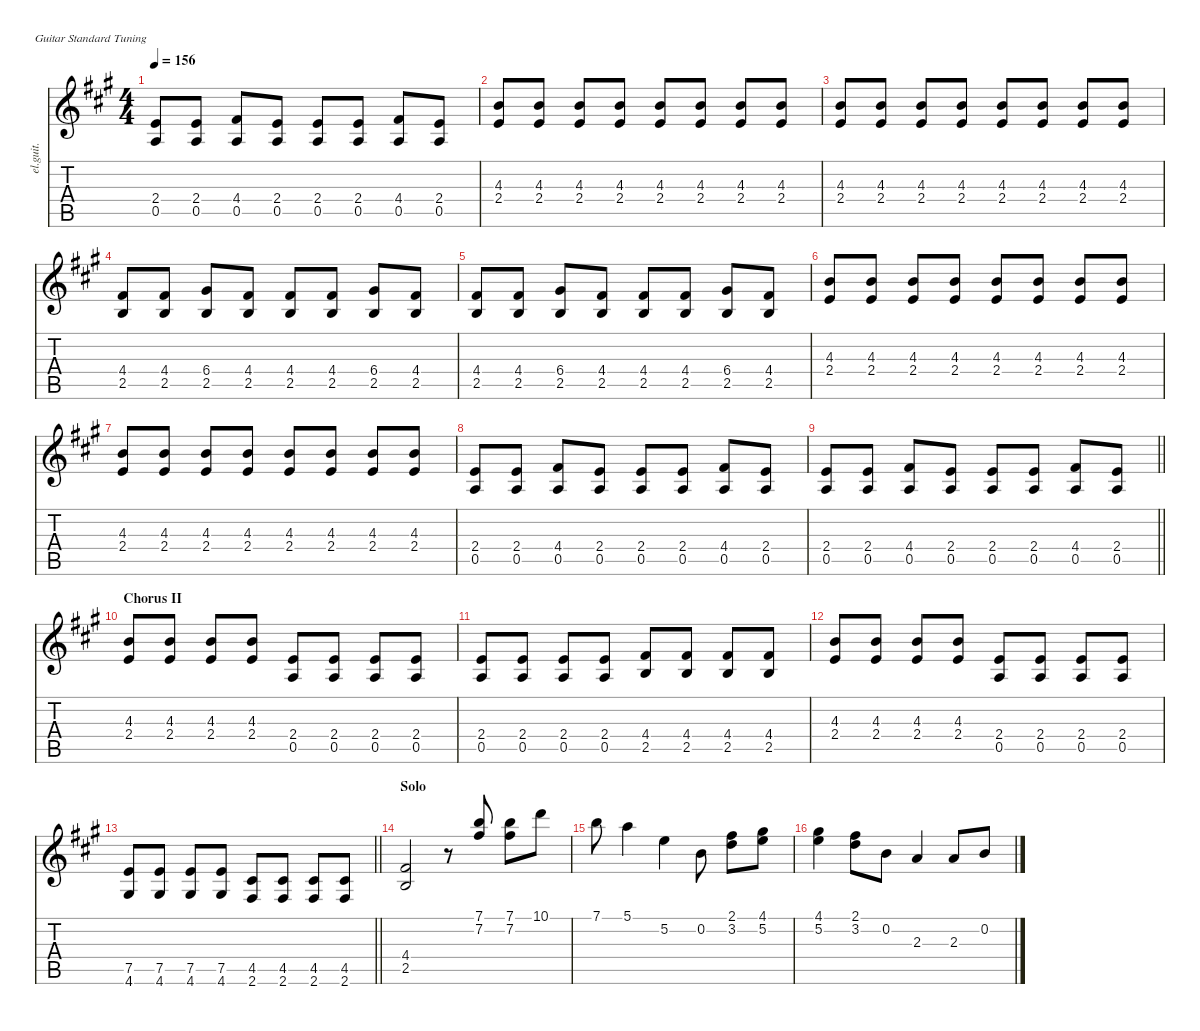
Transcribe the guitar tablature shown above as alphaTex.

\defaultSystemsLayout 4
\hideDynamics
\bracketExtendMode nobrackets
\otherSystemsTrackNameOrientation horizontal
\track ("Guitar" "el.guit.") {instrument electricguitarclean}
\staff {score tabs}
\tuning (E4 B3 G3 D3 A2 E2)
\ts (4 4)
\tempo 156
\clef g2
\ks a
(2.4{acc forcenatural} 0.5{acc forcenatural}).8{dy mf beam Up} (2.4{acc forcenatural} 0.5{acc forcenatural}).8{beam Up} (4.4{acc #} 0.5{acc forcenatural}).8{beam Up} (2.4{acc forcenatural} 0.5{acc forcenatural}).8{beam Up} (2.4{acc forcenatural} 0.5{acc forcenatural}).8{beam Up} (2.4{acc forcenatural} 0.5{acc forcenatural}).8{beam Up} (4.4{acc #} 0.5{acc forcenatural}).8{beam Up} (2.4{acc forcenatural} 0.5{acc forcenatural}).8{beam Up} |
(4.3{acc forcenatural} 2.4{acc forcenatural}).8{beam Up} (4.3{acc forcenatural} 2.4{acc forcenatural}).8{beam Up} (4.3{acc forcenatural} 2.4{acc forcenatural}).8{beam Up} (4.3{acc forcenatural} 2.4{acc forcenatural}).8{beam Up} (4.3{acc forcenatural} 2.4{acc forcenatural}).8{beam Up} (4.3{acc forcenatural} 2.4{acc forcenatural}).8{beam Up} (4.3{acc forcenatural} 2.4{acc forcenatural}).8{beam Up} (4.3{acc forcenatural} 2.4{acc forcenatural}).8{beam Up} |
(4.3{acc forcenatural} 2.4{acc forcenatural}).8{beam Up} (4.3{acc forcenatural} 2.4{acc forcenatural}).8{beam Up} (4.3{acc forcenatural} 2.4{acc forcenatural}).8{beam Up} (4.3{acc forcenatural} 2.4{acc forcenatural}).8{beam Up} (4.3{acc forcenatural} 2.4{acc forcenatural}).8{beam Up} (4.3{acc forcenatural} 2.4{acc forcenatural}).8{beam Up} (4.3{acc forcenatural} 2.4{acc forcenatural}).8{beam Up} (4.3{acc forcenatural} 2.4{acc forcenatural}).8{beam Up} |
(4.4{acc #} 2.5{acc forcenatural}).8{beam Up} (4.4{acc #} 2.5{acc forcenatural}).8{beam Up} (6.4{acc #} 2.5{acc forcenatural}).8{beam Up} (4.4{acc #} 2.5{acc forcenatural}).8{beam Up} (4.4{acc #} 2.5{acc forcenatural}).8{beam Up} (4.4{acc #} 2.5{acc forcenatural}).8{beam Up} (6.4{acc #} 2.5{acc forcenatural}).8{beam Up} (4.4{acc #} 2.5{acc forcenatural}).8{beam Up} |
(4.4{acc #} 2.5{acc forcenatural}).8{beam Up} (4.4{acc #} 2.5{acc forcenatural}).8{beam Up} (6.4{acc #} 2.5{acc forcenatural}).8{beam Up} (4.4{acc #} 2.5{acc forcenatural}).8{beam Up} (4.4{acc #} 2.5{acc forcenatural}).8{beam Up} (4.4{acc #} 2.5{acc forcenatural}).8{beam Up} (6.4{acc #} 2.5{acc forcenatural}).8{beam Up} (4.4{acc #} 2.5{acc forcenatural}).8{beam Up} |
(4.3{acc forcenatural} 2.4{acc forcenatural}).8{beam Up} (4.3{acc forcenatural} 2.4{acc forcenatural}).8{beam Up} (4.3{acc forcenatural} 2.4{acc forcenatural}).8{beam Up} (4.3{acc forcenatural} 2.4{acc forcenatural}).8{beam Up} (4.3{acc forcenatural} 2.4{acc forcenatural}).8{beam Up} (4.3{acc forcenatural} 2.4{acc forcenatural}).8{beam Up} (4.3{acc forcenatural} 2.4{acc forcenatural}).8{beam Up} (4.3{acc forcenatural} 2.4{acc forcenatural}).8{beam Up} |
(4.3{acc forcenatural} 2.4{acc forcenatural}).8{beam Up} (4.3{acc forcenatural} 2.4{acc forcenatural}).8{beam Up} (4.3{acc forcenatural} 2.4{acc forcenatural}).8{beam Up} (4.3{acc forcenatural} 2.4{acc forcenatural}).8{beam Up} (4.3{acc forcenatural} 2.4{acc forcenatural}).8{beam Up} (4.3{acc forcenatural} 2.4{acc forcenatural}).8{beam Up} (4.3{acc forcenatural} 2.4{acc forcenatural}).8{beam Up} (4.3{acc forcenatural} 2.4{acc forcenatural}).8{beam Up} |
(2.4{acc forcenatural} 0.5{acc forcenatural}).8{beam Up} (2.4{acc forcenatural} 0.5{acc forcenatural}).8{beam Up} (4.4{acc #} 0.5{acc forcenatural}).8{beam Up} (2.4{acc forcenatural} 0.5{acc forcenatural}).8{beam Up} (2.4{acc forcenatural} 0.5{acc forcenatural}).8{beam Up} (2.4{acc forcenatural} 0.5{acc forcenatural}).8{beam Up} (4.4{acc #} 0.5{acc forcenatural}).8{beam Up} (2.4{acc forcenatural} 0.5{acc forcenatural}).8{beam Up} |
\barLineRight lightlight
(2.4{acc forcenatural} 0.5{acc forcenatural}).8{beam Up} (2.4{acc forcenatural} 0.5{acc forcenatural}).8{beam Up} (4.4{acc #} 0.5{acc forcenatural}).8{beam Up} (2.4{acc forcenatural} 0.5{acc forcenatural}).8{beam Up} (2.4{acc forcenatural} 0.5{acc forcenatural}).8{beam Up} (2.4{acc forcenatural} 0.5{acc forcenatural}).8{beam Up} (4.4{acc #} 0.5{acc forcenatural}).8{beam Up} (2.4{acc forcenatural} 0.5{acc forcenatural}).8{beam Up} |
\section ("" "Chorus II")
(4.3{acc forcenatural} 2.4{acc forcenatural}).8{beam Up} (4.3{acc forcenatural} 2.4{acc forcenatural}).8{beam Up} (4.3{acc forcenatural} 2.4{acc forcenatural}).8{beam Up} (4.3{acc forcenatural} 2.4{acc forcenatural}).8{beam Up} (2.4{acc forcenatural} 0.5{acc forcenatural}).8{beam Up} (2.4{acc forcenatural} 0.5{acc forcenatural}).8{beam Up} (2.4{acc forcenatural} 0.5{acc forcenatural}).8{beam Up} (2.4{acc forcenatural} 0.5{acc forcenatural}).8{beam Up} |
(2.4{acc forcenatural} 0.5{acc forcenatural}).8{beam Up} (2.4{acc forcenatural} 0.5{acc forcenatural}).8{beam Up} (2.4{acc forcenatural} 0.5{acc forcenatural}).8{beam Up} (2.4{acc forcenatural} 0.5{acc forcenatural}).8{beam Up} (4.4{acc #} 2.5{acc forcenatural}).8{beam Up} (4.4{acc #} 2.5{acc forcenatural}).8{beam Up} (4.4{acc #} 2.5{acc forcenatural}).8{beam Up} (4.4{acc #} 2.5{acc forcenatural}).8{beam Up} |
(4.3{acc forcenatural} 2.4{acc forcenatural}).8{beam Up} (4.3{acc forcenatural} 2.4{acc forcenatural}).8{beam Up} (4.3{acc forcenatural} 2.4{acc forcenatural}).8{beam Up} (4.3{acc forcenatural} 2.4{acc forcenatural}).8{beam Up} (2.4{acc forcenatural} 0.5{acc forcenatural}).8{beam Up} (2.4{acc forcenatural} 0.5{acc forcenatural}).8{beam Up} (2.4{acc forcenatural} 0.5{acc forcenatural}).8{beam Up} (2.4{acc forcenatural} 0.5{acc forcenatural}).8{beam Up} |
\barLineRight lightlight
(7.5{acc forcenatural} 4.6{acc #}).8{beam Up} (7.5{acc forcenatural} 4.6{acc #}).8{beam Up} (7.5{acc forcenatural} 4.6{acc #}).8{beam Up} (7.5{acc forcenatural} 4.6{acc #}).8{beam Up} (4.5{acc #} 2.6{acc #}).8{beam Up} (4.5{acc #} 2.6{acc #}).8{beam Up} (4.5{acc #} 2.6{acc #}).8{beam Up} (4.5{acc #} 2.6{acc #}).8{beam Up} |
\section ("" "Solo")
(4.4{acc #} 2.5{acc forcenatural}).2{beam Up} r.8{beam Up} (7.1{acc forcenatural} 7.2{acc #}).8{dy f beam Down} (7.1{acc forcenatural} 7.2{acc #}).8{beam Down} 10.1{acc forcenatural}.8{beam Down} |
7.1{acc forcenatural}.8{beam Down} 5.1{acc forcenatural}.4{beam Down} 5.2{acc forcenatural}.4{beam Down} 0.2{acc forcenatural}.8{beam Down} (2.1{acc #} 3.2{acc forcenatural}).8{beam Down} (4.1{acc #} 5.2{acc forcenatural}).8{beam Down} |
(4.1{acc #} 5.2{acc forcenatural}).4{beam Down} (2.1{acc #} 3.2{acc forcenatural}).8{beam Down} 0.2{acc forcenatural}.8{beam Down} 2.3{acc forcenatural}.4{beam Up} 2.3{acc forcenatural}.8{beam Up} 0.2{acc forcenatural}.8{beam Up}
